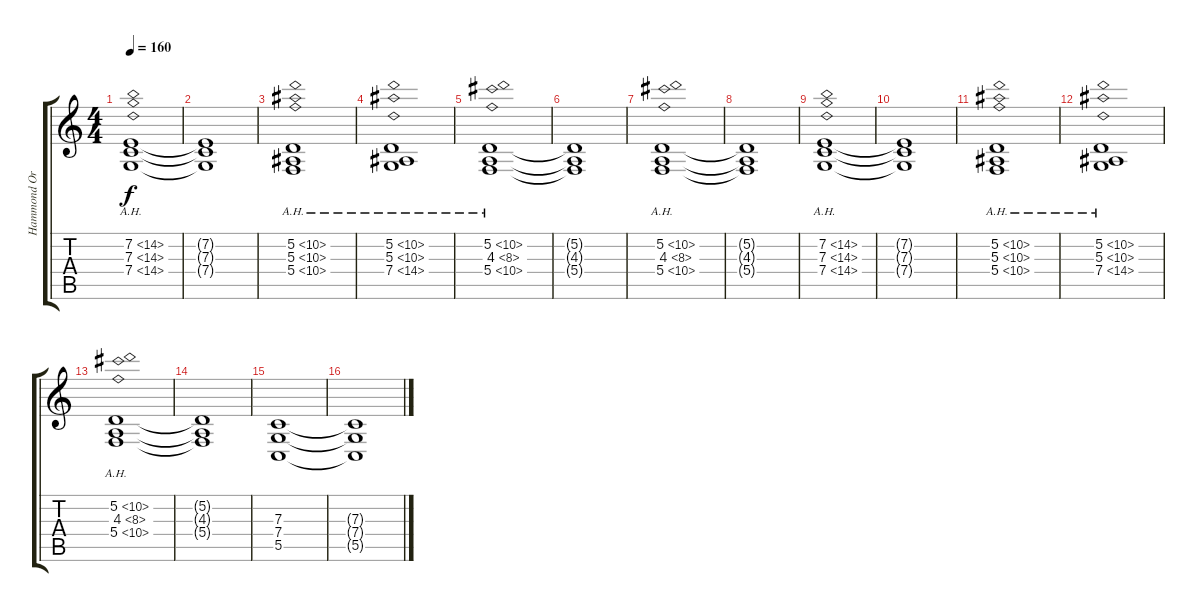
\track ("Hammond Organ" "Hammond Or") {instrument drawbarorgan}
\staff {score tabs}
\tuning (D4 A3 F3 C3 G2 D2) {hide}
\ts (4 4)
\tempo 160
\clef g2
\ks c
(7.2{ah 7} 7.3{ah 7} 7.4{ah 7}).1{dy f} |
(7.2{t} 7.3{t} 7.4{t}).1 |
(5.2{ah 5} 5.3{ah 5} 5.4{ah 5}).1 |
(5.2{ah 5} 5.3{ah 5} 7.4{ah 7}).1 |
(5.2{ah 5} 4.3{ah 4} 5.4{ah 5}).1 |
(5.2{t} 4.3{t} 5.4{t}).1 |
(5.2{ah 5} 4.3{ah 4} 5.4{ah 5}).1 |
(5.2{t} 4.3{t} 5.4{t}).1 |
(7.2{ah 7} 7.3{ah 7} 7.4{ah 7}).1 |
(7.2{t} 7.3{t} 7.4{t}).1 |
(5.2{ah 5} 5.3{ah 5} 5.4{ah 5}).1 |
(5.2{ah 5} 5.3{ah 5} 7.4{ah 7}).1 |
(5.2{ah 5} 4.3{ah 4} 5.4{ah 5}).1 |
(5.2{t} 4.3{t} 5.4{t}).1 |
(7.3 7.4 5.5).1 |
(7.3{t} 7.4{t} 5.5{t}).1
